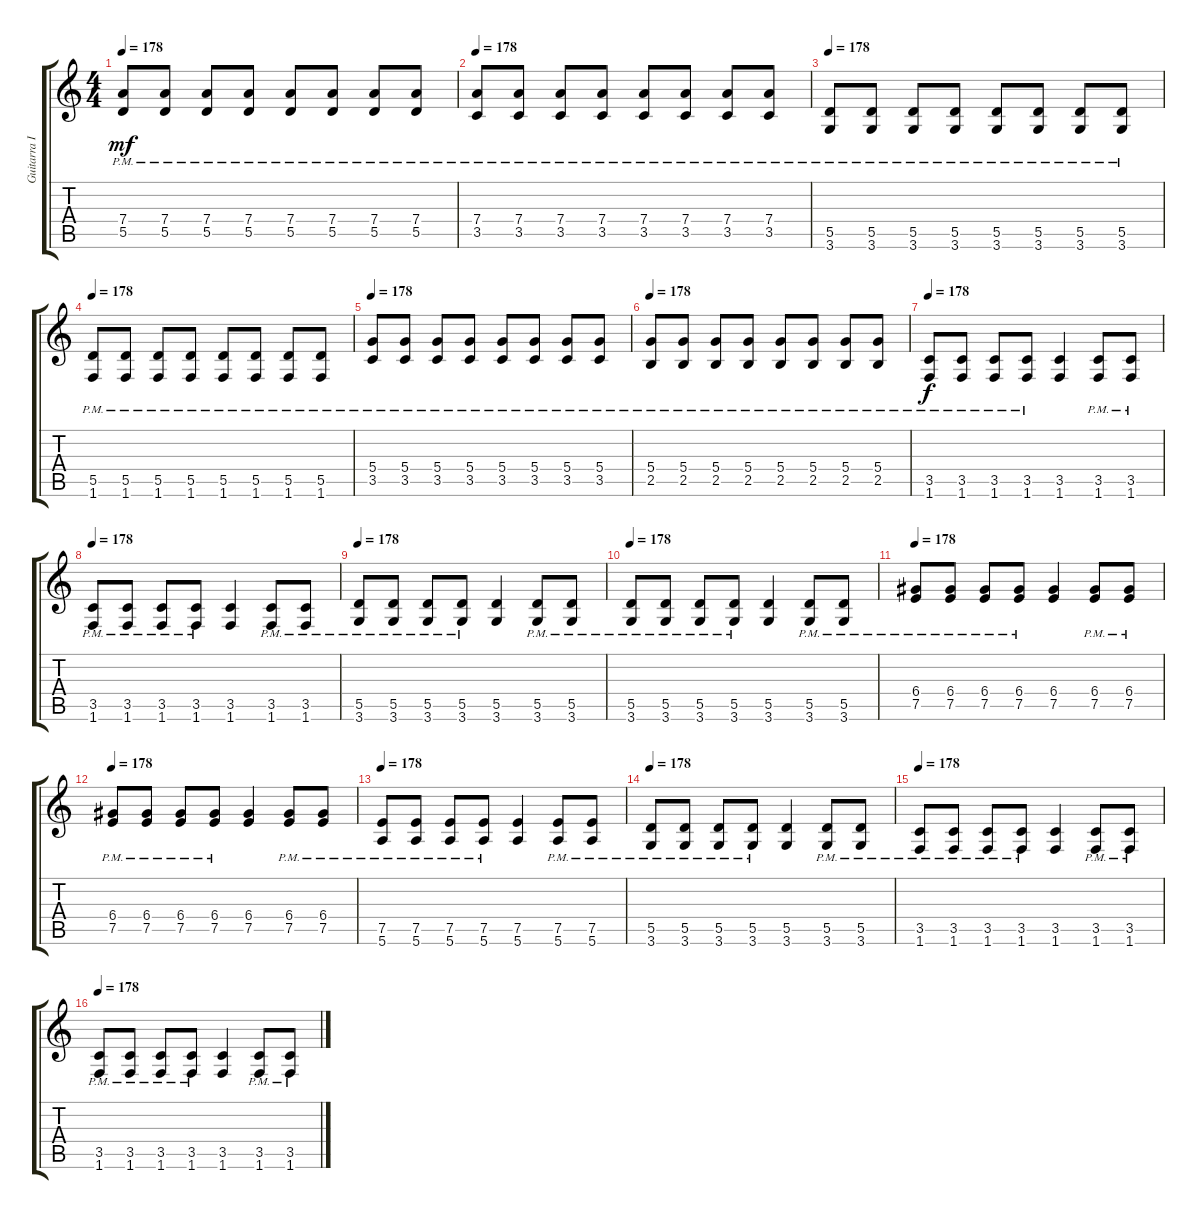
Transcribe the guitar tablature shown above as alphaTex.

\track ("Guitarra II" "Guitarra I") {instrument distortionguitar}
\staff {score tabs}
\tuning (E4 B3 G3 D3 A2 E2) {hide}
\ts (4 4)
\tempo 178
\clef g2
\ks c
(7.4{pm} 5.5{pm}).8{dy mf} (7.4{pm} 5.5{pm}).8 (7.4{pm} 5.5{pm}).8 (7.4{pm} 5.5{pm}).8 (7.4{pm} 5.5{pm}).8 (7.4{pm} 5.5{pm}).8 (7.4{pm} 5.5{pm}).8 (7.4{pm} 5.5{pm}).8 |
\tempo 178
(7.4{pm} 3.5{pm}).8 (7.4{pm} 3.5{pm}).8 (7.4{pm} 3.5{pm}).8 (7.4{pm} 3.5{pm}).8 (7.4{pm} 3.5{pm}).8 (7.4{pm} 3.5{pm}).8 (7.4{pm} 3.5{pm}).8 (7.4{pm} 3.5{pm}).8 |
\tempo 178
(5.5{pm} 3.6{pm}).8 (5.5{pm} 3.6{pm}).8 (5.5{pm} 3.6{pm}).8 (5.5{pm} 3.6{pm}).8 (5.5{pm} 3.6{pm}).8 (5.5{pm} 3.6{pm}).8 (5.5{pm} 3.6{pm}).8 (5.5{pm} 3.6{pm}).8 |
\tempo 178
(5.5{pm} 1.6{pm}).8 (5.5{pm} 1.6{pm}).8 (5.5{pm} 1.6{pm}).8 (5.5{pm} 1.6{pm}).8 (5.5{pm} 1.6{pm}).8 (5.5{pm} 1.6{pm}).8 (5.5{pm} 1.6{pm}).8 (5.5{pm} 1.6{pm}).8 |
\tempo 178
(5.4{pm} 3.5{pm}).8 (5.4{pm} 3.5{pm}).8 (5.4{pm} 3.5{pm}).8 (5.4{pm} 3.5{pm}).8 (5.4{pm} 3.5{pm}).8 (5.4{pm} 3.5{pm}).8 (5.4{pm} 3.5{pm}).8 (5.4{pm} 3.5{pm}).8 |
\tempo 178
(5.4{pm} 2.5{pm}).8 (5.4{pm} 2.5{pm}).8 (5.4{pm} 2.5{pm}).8 (5.4{pm} 2.5{pm}).8 (5.4{pm} 2.5{pm}).8 (5.4{pm} 2.5{pm}).8 (5.4{pm} 2.5{pm}).8 (5.4{pm} 2.5{pm}).8 |
\tempo 178
(3.5{pm} 1.6{pm}).8{dy f} (3.5{pm} 1.6{pm}).8 (3.5{pm} 1.6{pm}).8 (3.5{pm} 1.6{pm}).8 (3.5 1.6).4 (3.5{pm} 1.6{pm}).8 (3.5{pm} 1.6{pm}).8 |
\tempo 178
(3.5{pm} 1.6{pm}).8 (3.5{pm} 1.6{pm}).8 (3.5{pm} 1.6{pm}).8 (3.5{pm} 1.6{pm}).8 (3.5 1.6).4 (3.5{pm} 1.6{pm}).8 (3.5{pm} 1.6{pm}).8 |
\tempo 178
(5.5{pm} 3.6{pm}).8 (5.5{pm} 3.6{pm}).8 (5.5{pm} 3.6{pm}).8 (5.5{pm} 3.6{pm}).8 (5.5 3.6).4 (5.5{pm} 3.6{pm}).8 (5.5{pm} 3.6{pm}).8 |
\tempo 178
(5.5{pm} 3.6{pm}).8 (5.5{pm} 3.6{pm}).8 (5.5{pm} 3.6{pm}).8 (5.5{pm} 3.6{pm}).8 (5.5 3.6).4 (5.5{pm} 3.6{pm}).8 (5.5{pm} 3.6{pm}).8 |
\tempo 178
(6.4{pm} 7.5{pm}).8 (6.4{pm} 7.5{pm}).8 (6.4{pm} 7.5{pm}).8 (6.4{pm} 7.5{pm}).8 (6.4 7.5).4 (6.4{pm} 7.5{pm}).8 (6.4{pm} 7.5{pm}).8 |
\tempo 178
(6.4{pm} 7.5{pm}).8 (6.4{pm} 7.5{pm}).8 (6.4{pm} 7.5{pm}).8 (6.4{pm} 7.5{pm}).8 (6.4 7.5).4 (6.4{pm} 7.5{pm}).8 (6.4{pm} 7.5{pm}).8 |
\tempo 178
(7.5{pm} 5.6{pm}).8 (7.5{pm} 5.6{pm}).8 (7.5{pm} 5.6{pm}).8 (7.5{pm} 5.6{pm}).8 (7.5 5.6).4 (7.5{pm} 5.6{pm}).8 (7.5{pm} 5.6{pm}).8 |
\tempo 178
(5.5{pm} 3.6{pm}).8 (5.5{pm} 3.6{pm}).8 (5.5{pm} 3.6{pm}).8 (5.5{pm} 3.6{pm}).8 (5.5 3.6).4 (5.5{pm} 3.6{pm}).8 (5.5{pm} 3.6{pm}).8 |
\tempo 178
(3.5{pm} 1.6{pm}).8 (3.5{pm} 1.6{pm}).8 (3.5{pm} 1.6{pm}).8 (3.5{pm} 1.6{pm}).8 (3.5 1.6).4 (3.5{pm} 1.6{pm}).8 (3.5{pm} 1.6{pm}).8 |
\tempo 178
(3.5{pm} 1.6{pm}).8 (3.5{pm} 1.6{pm}).8 (3.5{pm} 1.6{pm}).8 (3.5{pm} 1.6{pm}).8 (3.5 1.6).4 (3.5{pm} 1.6{pm}).8 (3.5{pm} 1.6{pm}).8
